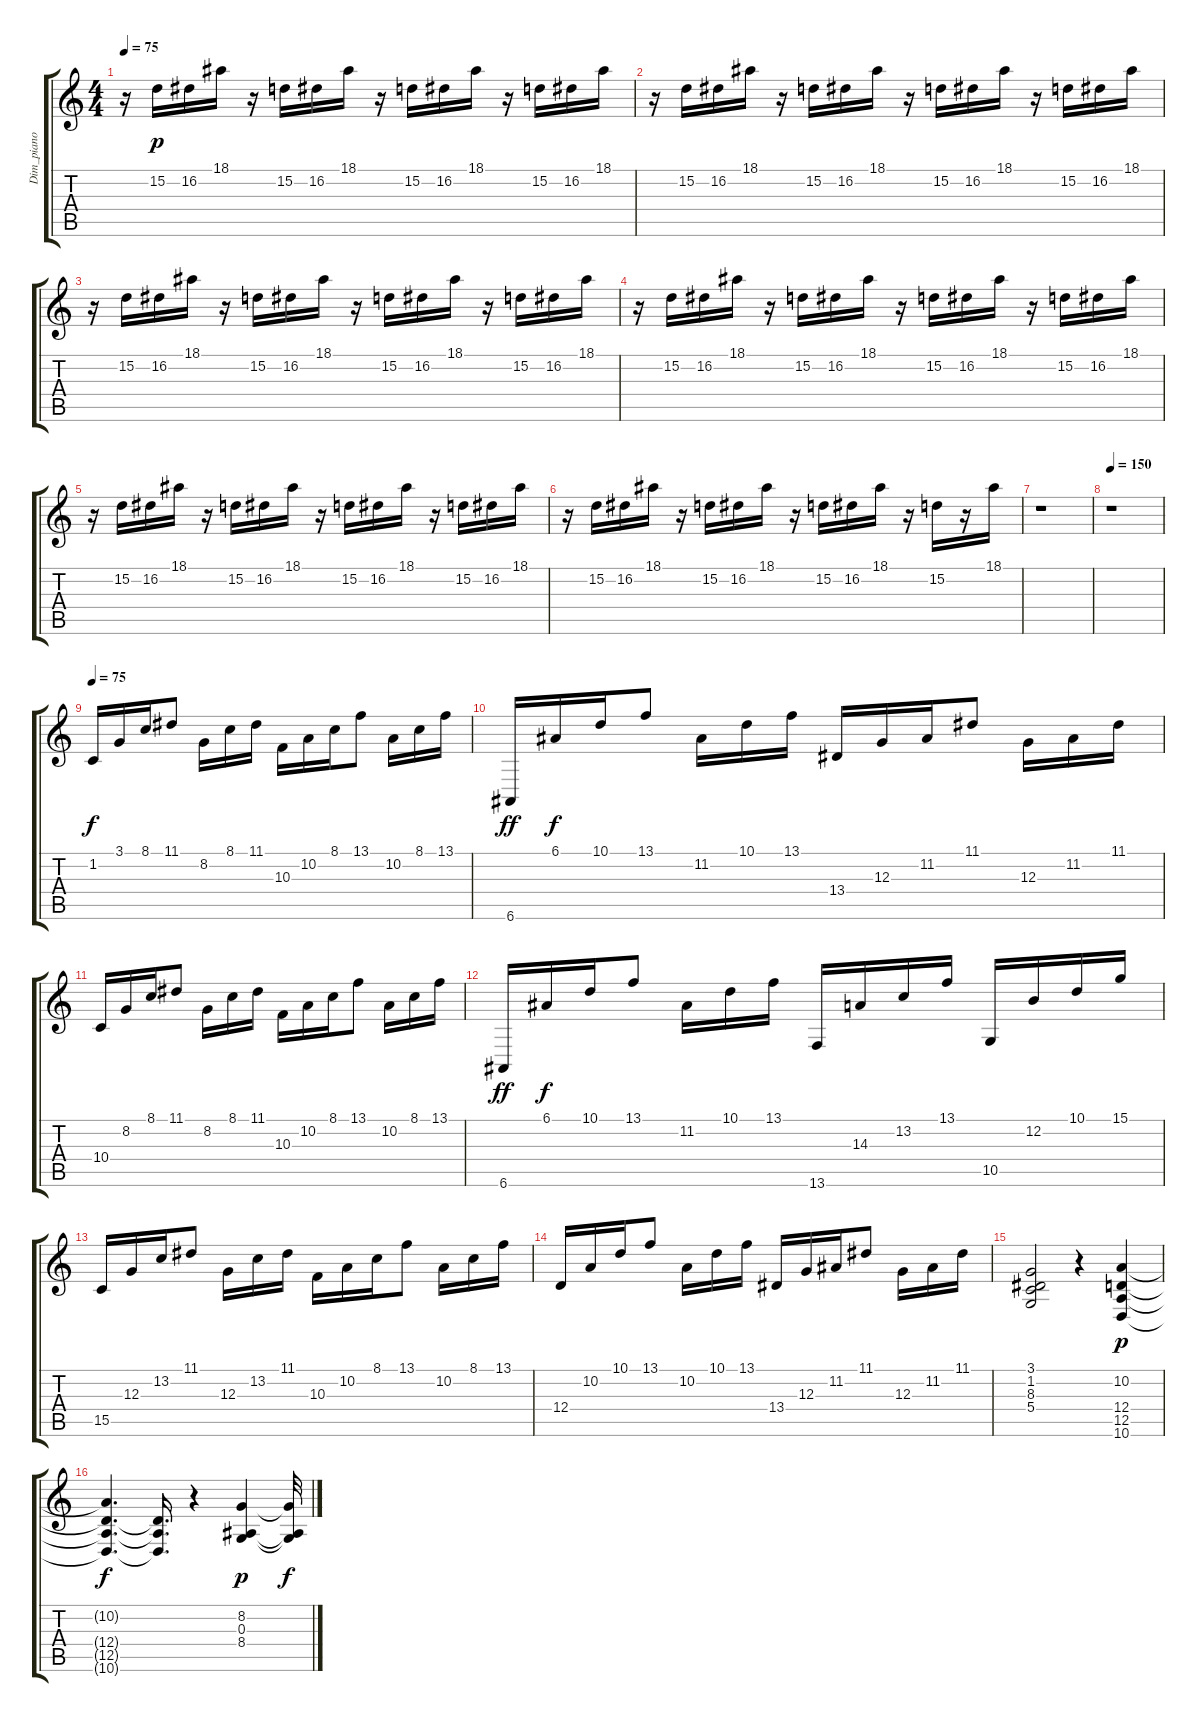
\track ("Dim_piano" "Dim_piano") {instrument brightacousticpiano}
\staff {score tabs}
\tuning (E4 B3 G3 D3 A2 E2) {hide}
\ts (4 4)
\tempo 75
\clef g2
\ks c
r.16{dy p} 15.2.16 16.2.16 18.1.16 r.16 15.2.16 16.2.16 18.1.16 r.16 15.2.16 16.2.16 18.1.16 r.16 15.2.16 16.2.16 18.1.16 |
r.16 15.2.16 16.2.16 18.1.16 r.16 15.2.16 16.2.16 18.1.16 r.16 15.2.16 16.2.16 18.1.16 r.16 15.2.16 16.2.16 18.1.16 |
r.16 15.2.16 16.2.16 18.1.16 r.16 15.2.16 16.2.16 18.1.16 r.16 15.2.16 16.2.16 18.1.16 r.16 15.2.16 16.2.16 18.1.16 |
r.16 15.2.16 16.2.16 18.1.16 r.16 15.2.16 16.2.16 18.1.16 r.16 15.2.16 16.2.16 18.1.16 r.16 15.2.16 16.2.16 18.1.16 |
r.16 15.2.16 16.2.16 18.1.16 r.16 15.2.16 16.2.16 18.1.16 r.16 15.2.16 16.2.16 18.1.16 r.16 15.2.16 16.2.16 18.1.16 |
r.16 15.2.16 16.2.16 18.1.16 r.16 15.2.16 16.2.16 18.1.16 r.16 15.2.16 16.2.16 18.1.16 r.16 15.2.16 r.16 18.1.16 |
r.1 |
\tempo 150
r.1 |
\tempo 75
1.2.16{dy f} 3.1.16 8.1.16 11.1.8 8.2.16 8.1.16 11.1.16 10.3.16 10.2.16 8.1.16 13.1.8 10.2.16 8.1.16 13.1.16 |
6.6.16{dy ff} 6.1.16{dy f} 10.1.16 13.1.8 11.2.16 10.1.16 13.1.16 13.4.16 12.3.16 11.2.16 11.1.8 12.3.16 11.2.16 11.1.16 |
10.4.16 8.2.16 8.1.16 11.1.8 8.2.16 8.1.16 11.1.16 10.3.16 10.2.16 8.1.16 13.1.8 10.2.16 8.1.16 13.1.16 |
6.6.16{dy ff} 6.1.16{dy f} 10.1.16 13.1.8 11.2.16 10.1.16 13.1.16 13.6.16 14.3.16 13.2.16 13.1.16 10.5.16 12.2.16 10.1.16 15.1.16 |
15.5.16 12.3.16 13.2.16 11.1.8 12.3.16 13.2.16 11.1.16 10.3.16 10.2.16 8.1.16 13.1.8 10.2.16 8.1.16 13.1.16 |
12.4.16 10.2.16 10.1.16 13.1.8 10.2.16 10.1.16 13.1.16 13.4.16 12.3.16 11.2.16 11.1.8 12.3.16 11.2.16 11.1.16 |
(3.1 1.2 8.3 5.4).2 r.4 (10.2 12.4 12.5 10.6).4{dy p} |
(10.2{t} 12.4{t} 12.5{t} 10.6{t}).4{d dy f} (12.4{t} 12.5{t} 10.6{t}).16{d} r.4 (8.2 0.3 8.4).4{dy p} (8.2{t} 0.3{t} 8.4{t}).32{dy f}
